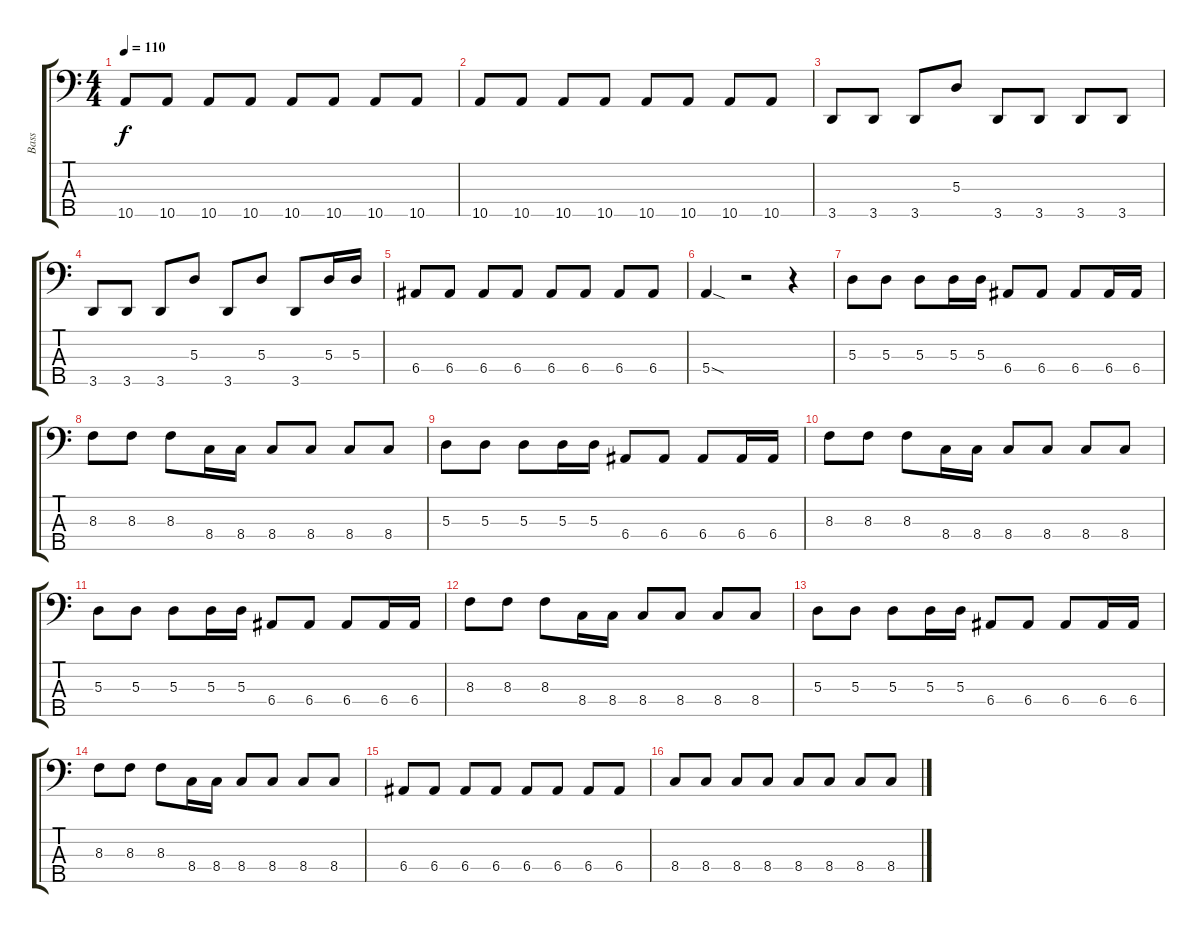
\track ("Bass" "Bass") {instrument electricbassfinger}
\staff {score tabs}
\tuning (G2 D2 A1 E1 B0) {hide}
\ts (4 4)
\tempo 110
\clef f4
\ks c
10.5.8{dy f} 10.5.8 10.5.8 10.5.8 10.5.8 10.5.8 10.5.8 10.5.8 |
10.5.8 10.5.8 10.5.8 10.5.8 10.5.8 10.5.8 10.5.8 10.5.8 |
3.5.8 3.5.8 3.5.8 5.3.8 3.5.8 3.5.8 3.5.8 3.5.8 |
3.5.8 3.5.8 3.5.8 5.3.8 3.5.8 5.3.8 3.5.8 5.3.16 5.3.16 |
6.4.8 6.4.8 6.4.8 6.4.8 6.4.8 6.4.8 6.4.8 6.4.8 |
5.4{sod}.4 r.2 r.4 |
5.3.8 5.3.8 5.3.8 5.3.16 5.3.16 6.4.8 6.4.8 6.4.8 6.4.16 6.4.16 |
8.3.8 8.3.8 8.3.8 8.4.16 8.4.16 8.4.8 8.4.8 8.4.8 8.4.8 |
5.3.8 5.3.8 5.3.8 5.3.16 5.3.16 6.4.8 6.4.8 6.4.8 6.4.16 6.4.16 |
8.3.8 8.3.8 8.3.8 8.4.16 8.4.16 8.4.8 8.4.8 8.4.8 8.4.8 |
5.3.8 5.3.8 5.3.8 5.3.16 5.3.16 6.4.8 6.4.8 6.4.8 6.4.16 6.4.16 |
8.3.8 8.3.8 8.3.8 8.4.16 8.4.16 8.4.8 8.4.8 8.4.8 8.4.8 |
5.3.8 5.3.8 5.3.8 5.3.16 5.3.16 6.4.8 6.4.8 6.4.8 6.4.16 6.4.16 |
8.3.8 8.3.8 8.3.8 8.4.16 8.4.16 8.4.8 8.4.8 8.4.8 8.4.8 |
6.4.8 6.4.8 6.4.8 6.4.8 6.4.8 6.4.8 6.4.8 6.4.8 |
8.4.8 8.4.8 8.4.8 8.4.8 8.4.8 8.4.8 8.4.8 8.4.8
